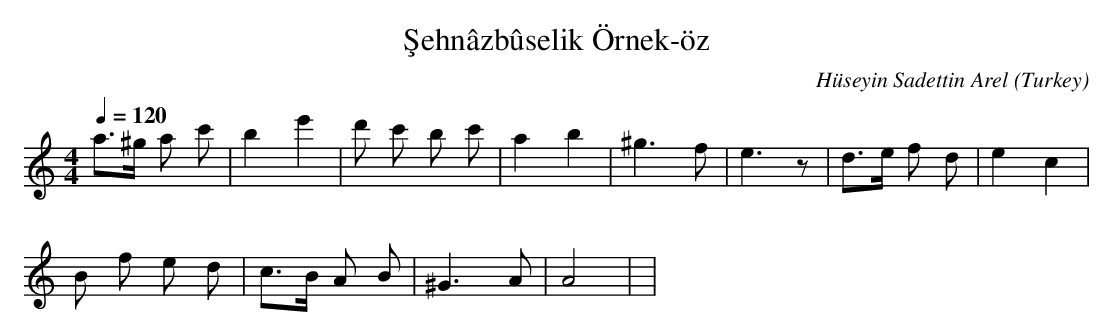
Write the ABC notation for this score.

X:1
T: Şehnâzbûselik Örnek-öz
C: Hüseyin Sadettin Arel
O: Turkey
M: 4/4
L: 1/16
K: C
Q: 1/4=120
a3^g a2 c'2  | b4 e'4  | d'2 c'2 b2 c'2  | \
w:   |   |   |
a4 b4  | ^g6 f2  | e6 z2  | d3e f2 d2  | e4 c4  |
w:   |   |   |   |   |
B2 f2 e2 d2  | c3B A2 B2  | ^G6 A2  | A8  | |
